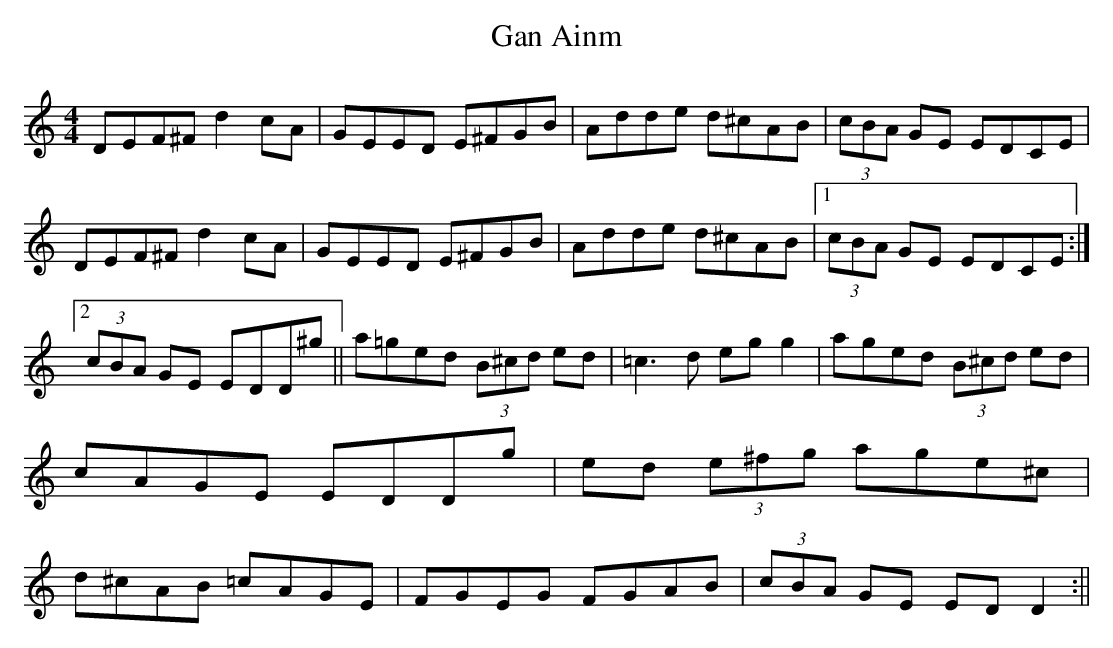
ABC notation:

X:1
T:Gan Ainm
M:4/4
L:1/8
K:C
DEF^F d2cA|GEED E^FGB|Adde d^cAB |(3cBA GE EDCE|\
DEF^F d2cA|GEED E^FGB|Adde d^cAB |1 (3cBA GE EDCE:|2 (3cBA GE EDD^g||\
a=ged (3B^cd ed|=c3d egg2|aged (3B^cd ed|cAGE EDDg|\
ed (3e^fg age^c|d^cAB =cAGE|FGEG FGAB|(3cBA GE EDD2:||
